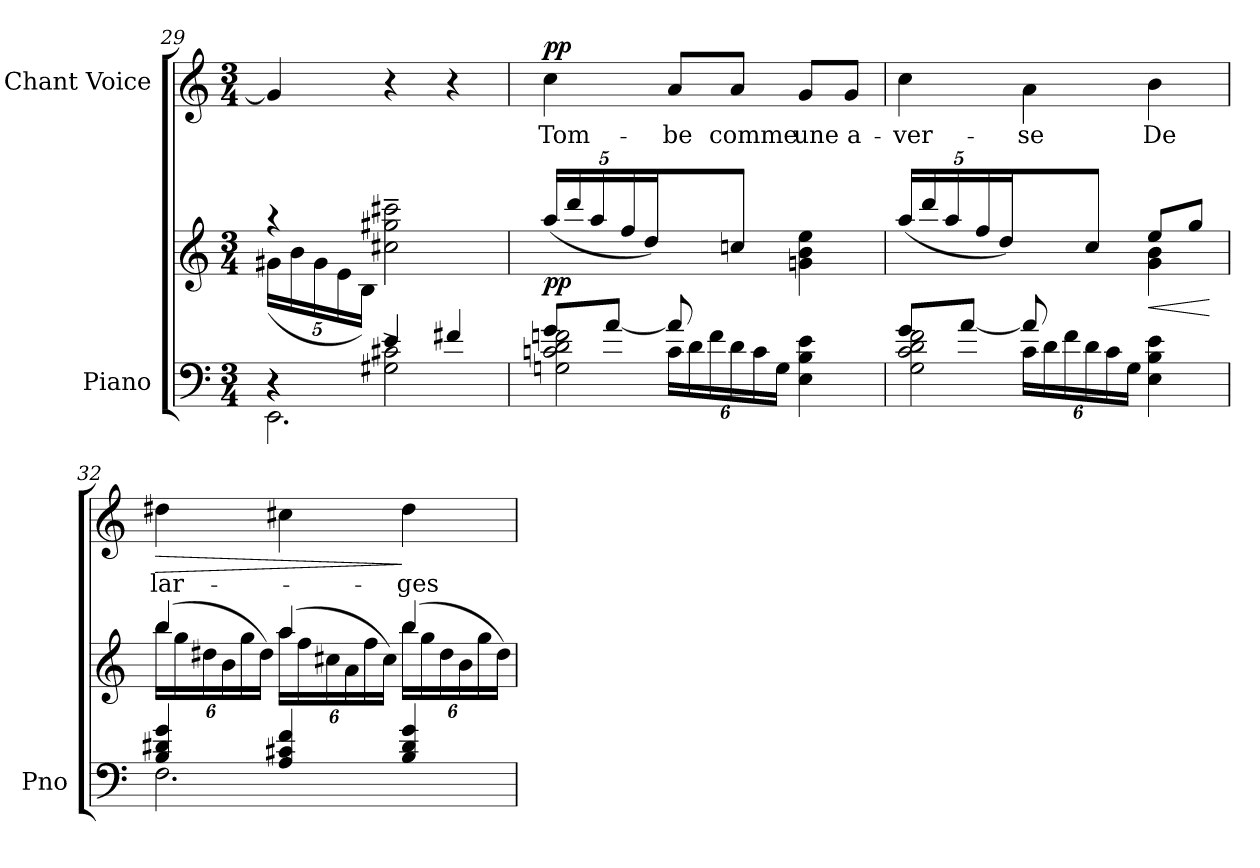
**kern	**kern	**dynam	**kern	**text	**dynam
*part2	*part2	*part2	*part1	*part1	*part1
*staff3	*staff2	*staff2/3	*staff1	*staff1	*staff1
*I"Piano	*	*	*I"Chant Voice	*	*
*I'Pno	*	*	*	*	*
*clefF4	*clefG2	*	*clefG2	*	*
*k[]	*k[]	*	*k[]	*	*
*M3/4	*M3/4	*	*M3/4	*	*
=29	=29	=29	=29	=29	=29
*^	*^	*	*	*	*
*	*^	*	*	*	*	*	*
*	*	*	*	*Xbrackettup	*	*	*	*
4r	2.EE\	4r	4r	(20g#X\LL	.	4g#/]	.	.
.	.	.	.	20b\	.	.	.	.
.	.	.	.	20g#\	.	.	.	.
.	.	.	.	20e\	.	.	.	.
.	.	.	.	20B\JJ)	.	.	.	.
2G#X\^ 2c#X\^	.	4e/	2cc#X\~ 2gg#X\~ 2ccc#X\~	2ryy	.	4r	.	.
.	.	4f#X/	.	.	.	4r	.	.
*	*	*	*v	*v	*	*	*	*
=30	=30	=30	=30	=30	=30	=30	=30
!	!	!	!	!LO:DY:b	!	!LO:LY:b	!LO:DY:b
4ryy	8g/L	2Gn\ 2cn\ 2d\ 2fn\	(20aa/LL	pp	4cc\	Tom-	pp
.	.	.	20ddd/	.	.	.	.
.	.	.	20aa/	.	.	.	.
.	[8a/J	.	.	.	.	.	.
.	.	.	20ff/	.	.	.	.
.	.	.	20dd/JJ)	.	.	.	.
*	*Xbrackettup	*	*	*	*	*	*
!	!	!	!	!	!	!LO:LY:b	!
(8a/L]	24c\LL	.	8ryy	.	8a/L	-be	.
.	24d\	.	.	.	.	.	.
.	24f\	.	.	.	.	.	.
!	!	!	!	!	!	!LO:LY:b	!
4.ryy	24d\	.	8ccn\J	.	8a/J	comme	.
.	24c\	.	.	.	.	.	.
.	24G\JJ	.	.	.	.	.	.
!	!	!	!	!	!	!LO:LY:b	!
.	4ryy	4E\ 4B\ 4e\	4gn\ 4b\ 4ee\)	.	8g/L	une	.
!	!	!	!	!	!	!LO:LY:b	!
.	.	.	.	.	8g/J	a-	.
!!LO:PB:g=z
=31	=31	=31	=31	=31	=31	=31	=31
*	*	*	*^	*	*	*	*
!	!	!	!	!	!	!	!LO:LY:b	!
4ryy	8g/L	2G\ 2c\ 2d\ 2f\	(20aa/LL	2ryy	.	4cc\	-ver-	.
.	.	.	20ddd/	.	.	.	.	.
.	.	.	20aa/	.	.	.	.	.
.	[8a/J	.	.	.	.	.	.	.
.	.	.	20ff/	.	.	.	.	.
.	.	.	20dd/JJ)	.	.	.	.	.
!	!	!	!	!	!	!	!LO:LY:b	!
(8a/L]	24c\LL	.	8ryy	.	.	4a\	-se	.
.	24d\	.	.	.	.	.	.	.
.	24f\	.	.	.	.	.	.	.
4.ryy	24d\	.	8cc\J	.	.	.	.	.
.	24c\	.	.	.	.	.	.	.
.	24G\JJ	.	.	.	.	.	.	.
!	!	!	!	!	!LO:HP:b	!	!LO:LY:b	!
.	4ryy	4E\ 4B\ 4e\	8ee/L	4g\ 4b\	<	4b\	De	.
.	.	.	8gg/J)	.	.	.	.	.
*v	*v	*v	*	*	*	*	*	*
*	*v	*v	*	*	*	*
.	.	[	.	.	.
=32	=32	=32	=32	=32	=32
*^	*^	*	*	*	*
*	*	*	*brackettup	*	*	*	*
!	!	!	!	!	!	!LO:LY:b	!LO:HP:b
4B/ 4d#X/ 4g/	2.F\	(4bb/	24bb\LL	.	4dd#X\	lar-	>
.	.	.	24gg\	.	.	.	.
.	.	.	24dd#X\	.	.	.	.
.	.	.	24b\	.	.	.	.
.	.	.	24gg\	.	.	.	.
.	.	.	24dd#\JJ)	.	.	.	.
4A/ 4c#X/ 4f/	.	(4aa/	24aa\LL	.	4cc#X\	.	.
.	.	.	24ff\	.	.	.	.
.	.	.	24cc#X\	.	.	.	.
.	.	.	24a\	.	.	.	.
.	.	.	24ff\	.	.	.	.
.	.	.	24cc#\JJ)	.	.	.	.
!	!	!	!	!	!	!LO:LY:b	!
4B/ 4d#/ 4g/	.	(4bb/	24bb\LL	.	4dd#\	-ges	]
.	.	.	24gg\	.	.	.	.
.	.	.	24dd#\	.	.	.	.
.	.	.	24b\	.	.	.	.
.	.	.	24gg\	.	.	.	.
.	.	.	24dd#\JJ)	.	.	.	.
*v	*v	*	*	*	*	*	*
*	*v	*v	*	*	*	*
=	=	=	=	=	=
*-	*-	*-	*-	*-	*-
